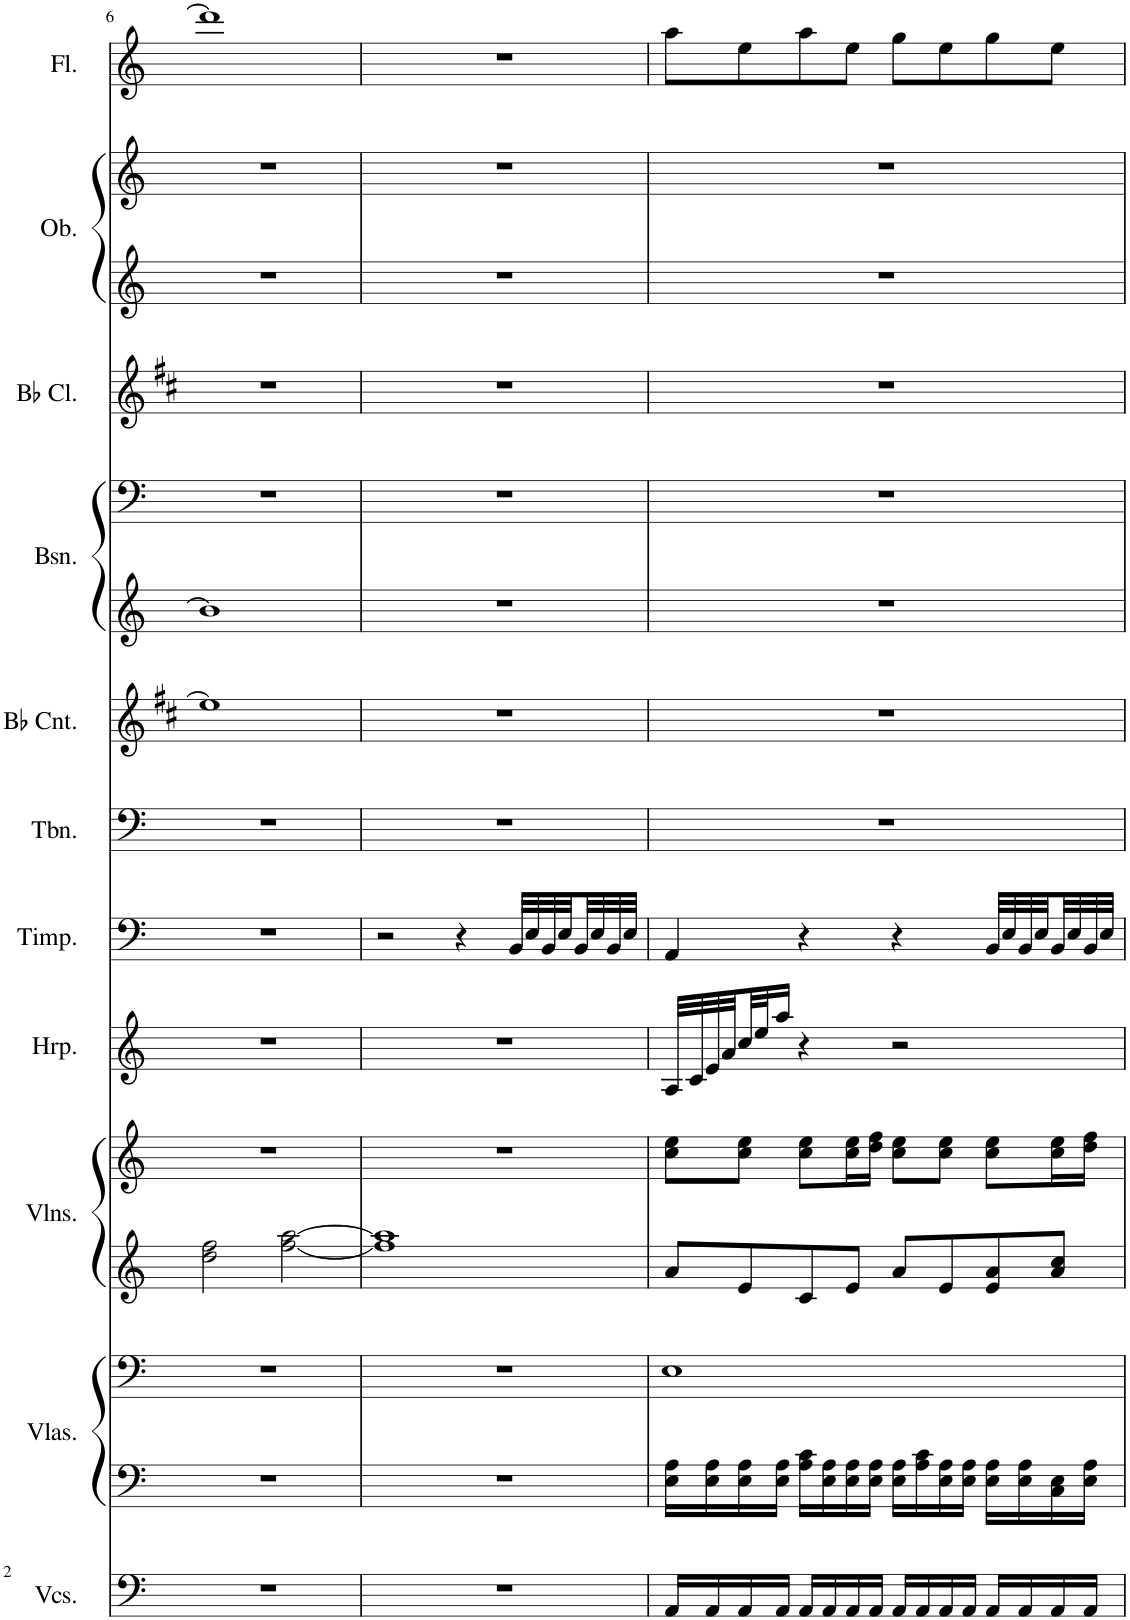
**kern	**kern	**kern	**kern	**kern	**kern	**kern	**kern	**kern	**kern	**kern	**kern	**kern	**kern	**kern
*part11	*part10	*part10	*part9	*part9	*part8	*part7	*part6	*part5	*part4	*part4	*part3	*part2	*part2	*part1
*staff15	*staff14	*staff13	*staff12	*staff11	*staff10	*staff9	*staff8	*staff7	*staff6	*staff5	*staff4	*staff3	*staff2	*staff1
*I"Violoncellos	*I"Violas	*	*I"Violins	*	*I"Harp	*I"Timpani	*I"Trombone	*I"Bb Cornet	*I"Bassoon	*	*I"Bb Clarinet	*I"Oboe	*	*I"Flute
*I'Vcs.	*I'Vlas.	*	*I'Vlns.	*	*I'Hrp.	*I'Timp.	*I'Tbn.	*I'Bb Cnt.	*I'Bsn.	*	*I'Bb Cl.	*I'Ob.	*	*I'Fl.
!!LO:PB:g=z
*clefF4	*clefF4	*clefF4	*clefG2	*clefG2	*clefG2	*clefF4	*clefF4	*clefG2	*clefG2	*clefF4	*clefG2	*clefG2	*clefG2	*clefG2
*	*	*	*	*	*	*	*	*Trd1c2	*	*	*Trd1c2	*	*	*
*k[]	*k[]	*k[]	*k[]	*k[]	*k[]	*k[]	*k[]	*k[f#c#]	*k[]	*k[]	*k[f#c#]	*k[]	*k[]	*k[]
*M4/4	*M4/4	*M4/4	*M4/4	*M4/4	*M4/4	*M4/4	*M4/4	*M4/4	*M4/4	*M4/4	*M4/4	*M4/4	*M4/4	*M4/4
=6	=6	=6	=6	=6	=6	=6	=6	=6	=6	=6	=6	=6	=6	=6
1r	1r	1r	2dd\ 2ff\	1r	1r	1r	1r	1ee]	1b]	1r	1r	1r	1r	1ddd]
.	.	.	[2ff\ [2aa\	.	.	.	.	.	.	.	.	.	.	.
=7	=7	=7	=7	=7	=7	=7	=7	=7	=7	=7	=7	=7	=7	=7
1r	1r	1r	1ff] 1aa]	1r	1r	2r	1r	1r	1r	1r	1r	1r	1r	1r
.	.	.	.	.	.	4r	.	.	.	.	.	.	.	.
.	.	.	.	.	.	32BB/LLL	.	.	.	.	.	.	.	.
.	.	.	.	.	.	32E/	.	.	.	.	.	.	.	.
.	.	.	.	.	.	32BB/	.	.	.	.	.	.	.	.
.	.	.	.	.	.	32E/	.	.	.	.	.	.	.	.
.	.	.	.	.	.	32BB/	.	.	.	.	.	.	.	.
.	.	.	.	.	.	32E/	.	.	.	.	.	.	.	.
.	.	.	.	.	.	32BB/	.	.	.	.	.	.	.	.
.	.	.	.	.	.	32E/JJJ	.	.	.	.	.	.	.	.
=8	=8	=8	=8	=8	=8	=8	=8	=8	=8	=8	=8	=8	=8	=8
16AA/LL	16E\ 16A\LL	1E	8a/L	8cc\ 8ee\L	32A/LLL	4AA/	1r	1r	1r	1r	1r	1r	1r	8aa\L
.	.	.	.	.	32c/	.	.	.	.	.	.	.	.	.
16AA/	16E\ 16A\	.	.	.	32e/	.	.	.	.	.	.	.	.	.
.	.	.	.	.	32a/	.	.	.	.	.	.	.	.	.
16AA/	16E\ 16A\	.	8e/	8cc\ 8ee\J	32cc/	.	.	.	.	.	.	.	.	8ee\
.	.	.	.	.	32ee/J	.	.	.	.	.	.	.	.	.
16AA/JJ	16E\ 16A\JJ	.	.	.	16aa/JJ	.	.	.	.	.	.	.	.	.
16AA/LL	16A\ 16c\LL	.	8c/	8cc\ 8ee\L	4r	4r	.	.	.	.	.	.	.	8aa\
16AA/	16E\ 16A\	.	.	.	.	.	.	.	.	.	.	.	.	.
16AA/	16E\ 16A\	.	8e/J	16cc\ 16ee\L	.	.	.	.	.	.	.	.	.	8ee\J
16AA/JJ	16E\ 16A\JJ	.	.	16dd\ 16ff\JJ	.	.	.	.	.	.	.	.	.	.
16AA/LL	16E\ 16A\LL	.	8a/L	8cc\ 8ee\L	2r	4r	.	.	.	.	.	.	.	8gg\L
16AA/	16A\ 16c\	.	.	.	.	.	.	.	.	.	.	.	.	.
16AA/	16E\ 16A\	.	8e/	8cc\ 8ee\J	.	.	.	.	.	.	.	.	.	8ee\
16AA/JJ	16E\ 16A\JJ	.	.	.	.	.	.	.	.	.	.	.	.	.
16AA/LL	16E\ 16A\LL	.	8e/ 8a/	8cc\ 8ee\L	.	32BB/LLL	.	.	.	.	.	.	.	8gg\
.	.	.	.	.	.	32E/	.	.	.	.	.	.	.	.
16AA/	16E\ 16A\	.	.	.	.	32BB/	.	.	.	.	.	.	.	.
.	.	.	.	.	.	32E/	.	.	.	.	.	.	.	.
16AA/	16C\ 16E\	.	8a/ 8cc/J	16cc\ 16ee\L	.	32BB/	.	.	.	.	.	.	.	8ee\J
.	.	.	.	.	.	32E/	.	.	.	.	.	.	.	.
16AA/JJ	16E\ 16A\JJ	.	.	16dd\ 16ff\JJ	.	32BB/	.	.	.	.	.	.	.	.
.	.	.	.	.	.	32E/JJJ	.	.	.	.	.	.	.	.
=	=	=	=	=	=	=	=	=	=	=	=	=	=	=
*-	*-	*-	*-	*-	*-	*-	*-	*-	*-	*-	*-	*-	*-	*-
